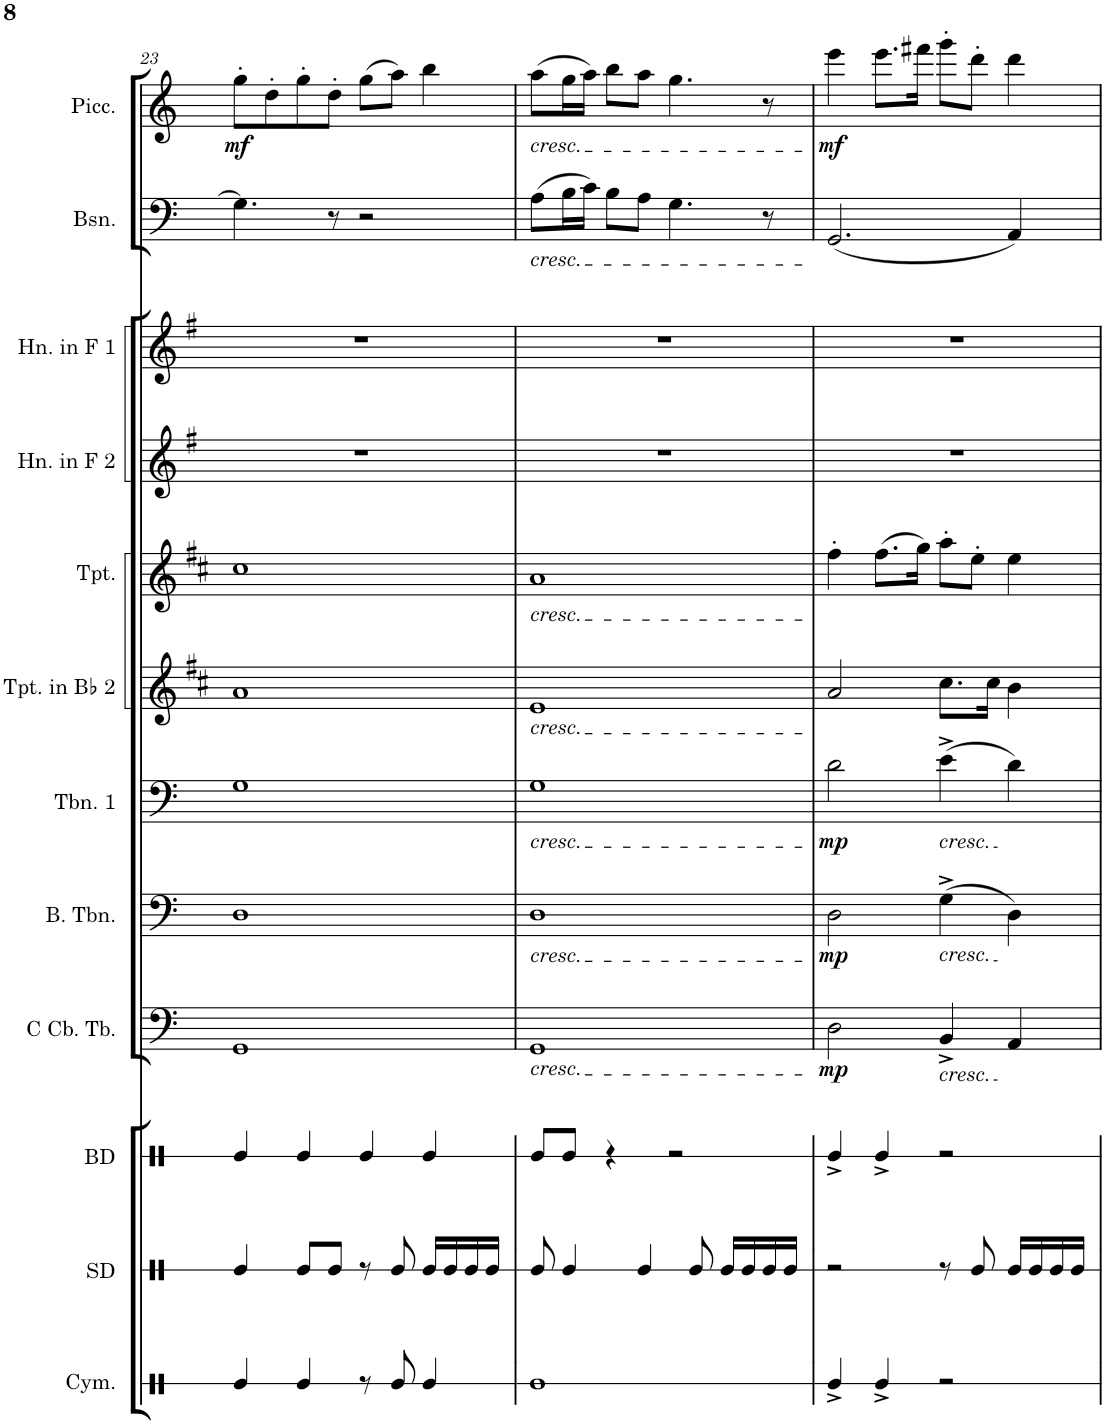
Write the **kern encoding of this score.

**kern	**kern	**kern	**kern	**dynam	**kern	**dynam	**kern	**dynam	**kern	**kern	**kern	**kern	**kern	**kern	**dynam
*part12	*part11	*part10	*part9	*part9	*part8	*part8	*part7	*part7	*part6	*part5	*part4	*part3	*part2	*part1	*part1
*staff12	*staff11	*staff10	*staff9	*staff9	*staff8	*staff8	*staff7	*staff7	*staff6	*staff5	*staff4	*staff3	*staff2	*staff1	*staff1
*I"Cymbals	*I"Snare Drum	*I"Bass Drum	*I"C Contrabass Tuba	*	*I"Bass Trombone	*	*I"Trombone 1	*	*I"Trumpet in Bb 2	*I"Trumpet	*I"Horn in F 2	*I"Horn in F 1	*I"Bassoon	*I"Piccolo	*
*I'Cym.	*I'SD	*I'BD	*I'C Cb. Tb.	*	*I'B. Tbn.	*	*I'Tbn. 1	*	*I'Tpt. in Bb 2	*I'Tpt.	*I'Hn. in F 2	*I'Hn. in F 1	*I'Bsn.	*I'Picc.	*
!!LO:PB:g=z
*clefX	*clefX	*clefX	*clefF4	*	*clefF4	*	*clefF4	*	*clefG2	*clefG2	*clefG2	*clefG2	*clefF4	*clefG2	*
*	*	*	*	*	*	*	*	*	*Trd1c2	*Trd1c2	*Trd4c7	*Trd4c7	*	*Trd-7c-12	*
*k[]	*k[]	*k[]	*k[]	*	*k[]	*	*k[]	*	*k[f#c#]	*k[f#c#]	*k[f#]	*k[f#]	*k[]	*k[]	*
*M4/4	*M4/4	*M4/4	*M4/4	*	*M4/4	*	*M4/4	*	*M4/4	*M4/4	*M4/4	*M4/4	*M4/4	*M4/4	*
=23	=23	=23	=23	=23	=23	=23	=23	=23	=23	=23	=23	=23	=23	=23	=23
!	!	!	!	!	!	!	!	!	!	!	!	!	!	!	!LO:DY:b
4Re/	4Re/	4Re/	1GG	.	1D	.	1G	.	1a	1cc#	1r	1r	4.G\]	8gg'\L	mf
.	.	.	.	.	.	.	.	.	.	.	.	.	.	8dd'\	.
4Re/	8Re/L	4Re/	.	.	.	.	.	.	.	.	.	.	.	8gg'\	.
.	8Re/J	.	.	.	.	.	.	.	.	.	.	.	8r	8dd'\J	.
8r	8r	4Re/	.	.	.	.	.	.	.	.	.	.	2r	(8gg\L	.
8Re/	8Re/	.	.	.	.	.	.	.	.	.	.	.	.	8aa\J)	.
4Re/	16Re/LL	4Re/	.	.	.	.	.	.	.	.	.	.	.	4bb\	.
.	16Re/	.	.	.	.	.	.	.	.	.	.	.	.	.	.
.	16Re/	.	.	.	.	.	.	.	.	.	.	.	.	.	.
.	16Re/JJ	.	.	.	.	.	.	.	.	.	.	.	.	.	.
=24	=24	=24	=24	=24	=24	=24	=24	=24	=24	=24	=24	=24	=24	=24	=24
!	!	!	!	!	!	!	!	!	!	!	!	!	!	!LO:TX:b:i:t=cresc.	!
!	!	!	!	!	!	!	!	!	!	!	!	!	!LO:TX:b:i:t=cresc.	!	!
!	!	!	!	!	!	!	!	!	!	!LO:TX:b:i:t=cresc.	!	!	!	!	!
!	!	!	!	!	!	!	!	!	!LO:TX:b:i:t=cresc.	!	!	!	!	!	!
!	!	!	!	!	!	!	!LO:TX:b:i:t=cresc.	!	!	!	!	!	!	!	!
!	!	!	!	!	!LO:TX:b:i:t=cresc.	!	!	!	!	!	!	!	!	!	!
!	!	!	!LO:TX:b:i:t=cresc.	!	!	!	!	!	!	!	!	!	!	!	!
1Re	8Re/	8Re/L	1GG	.	1D	.	1G	.	1e	1a	1r	1r	(8A\L	(8aa\L	.
.	4Re/	8Re/J	.	.	.	.	.	.	.	.	.	.	16B\L	16gg\L	.
.	.	.	.	.	.	.	.	.	.	.	.	.	16c\JJ)	16aa\JJ)	.
.	.	4r	.	.	.	.	.	.	.	.	.	.	8B\L	8bb\L	.
.	4Re/	.	.	.	.	.	.	.	.	.	.	.	8A\J	8aa\J	.
.	.	2r	.	.	.	.	.	.	.	.	.	.	4.G\	4.gg\	.
.	8Re/	.	.	.	.	.	.	.	.	.	.	.	.	.	.
.	16Re/LL	.	.	.	.	.	.	.	.	.	.	.	.	.	.
.	16Re/	.	.	.	.	.	.	.	.	.	.	.	.	.	.
.	16Re/	.	.	.	.	.	.	.	.	.	.	.	8r	8r	.
.	16Re/JJ	.	.	.	.	.	.	.	.	.	.	.	.	.	.
=25	=25	=25	=25	=25	=25	=25	=25	=25	=25	=25	=25	=25	=25	=25	=25
!	!	!	!	!LO:DY:b	!	!LO:DY:b	!	!LO:DY:b	!	!	!	!	!	!	!LO:DY:b
4Re^/	2r	4Re^/	2D\	mp	2D\	mp	2d\	mp	2a/	4ff#'\	1r	1r	(2.GG/	4eee\	mf
4Re^/	.	4Re^/	.	.	.	.	.	.	.	(8.ff#\L	.	.	.	8.eee\L	.
.	.	.	.	.	.	.	.	.	.	16gg\Jk)	.	.	.	16fff#X\Jk	.
!	!	!	!	!	!	!	!LO:TX:b:i:t=cresc.	!	!	!	!	!	!	!	!
!	!	!	!	!	!LO:TX:b:i:t=cresc.	!	!	!	!	!	!	!	!	!	!
!	!	!	!LO:TX:b:i:t=cresc.	!	!	!	!	!	!	!	!	!	!	!	!
2r	8r	2r	4BB^/	.	(4G^\	.	(4e^\	.	8.cc#\L	8aa'\L	.	.	.	8ggg'\L	.
.	8Re/	.	.	.	.	.	.	.	.	8ee'\J	.	.	.	8ddd'\J	.
.	.	.	.	.	.	.	.	.	16cc#\Jk	.	.	.	.	.	.
.	16Re/LL	.	4AA/	.	4D\)	.	4d\)	.	4b\	4ee\	.	.	4AA/)	4ddd\	.
.	16Re/	.	.	.	.	.	.	.	.	.	.	.	.	.	.
.	16Re/	.	.	.	.	.	.	.	.	.	.	.	.	.	.
.	16Re/JJ	.	.	.	.	.	.	.	.	.	.	.	.	.	.
=	=	=	=	=	=	=	=	=	=	=	=	=	=	=	=
*-	*-	*-	*-	*-	*-	*-	*-	*-	*-	*-	*-	*-	*-	*-	*-
